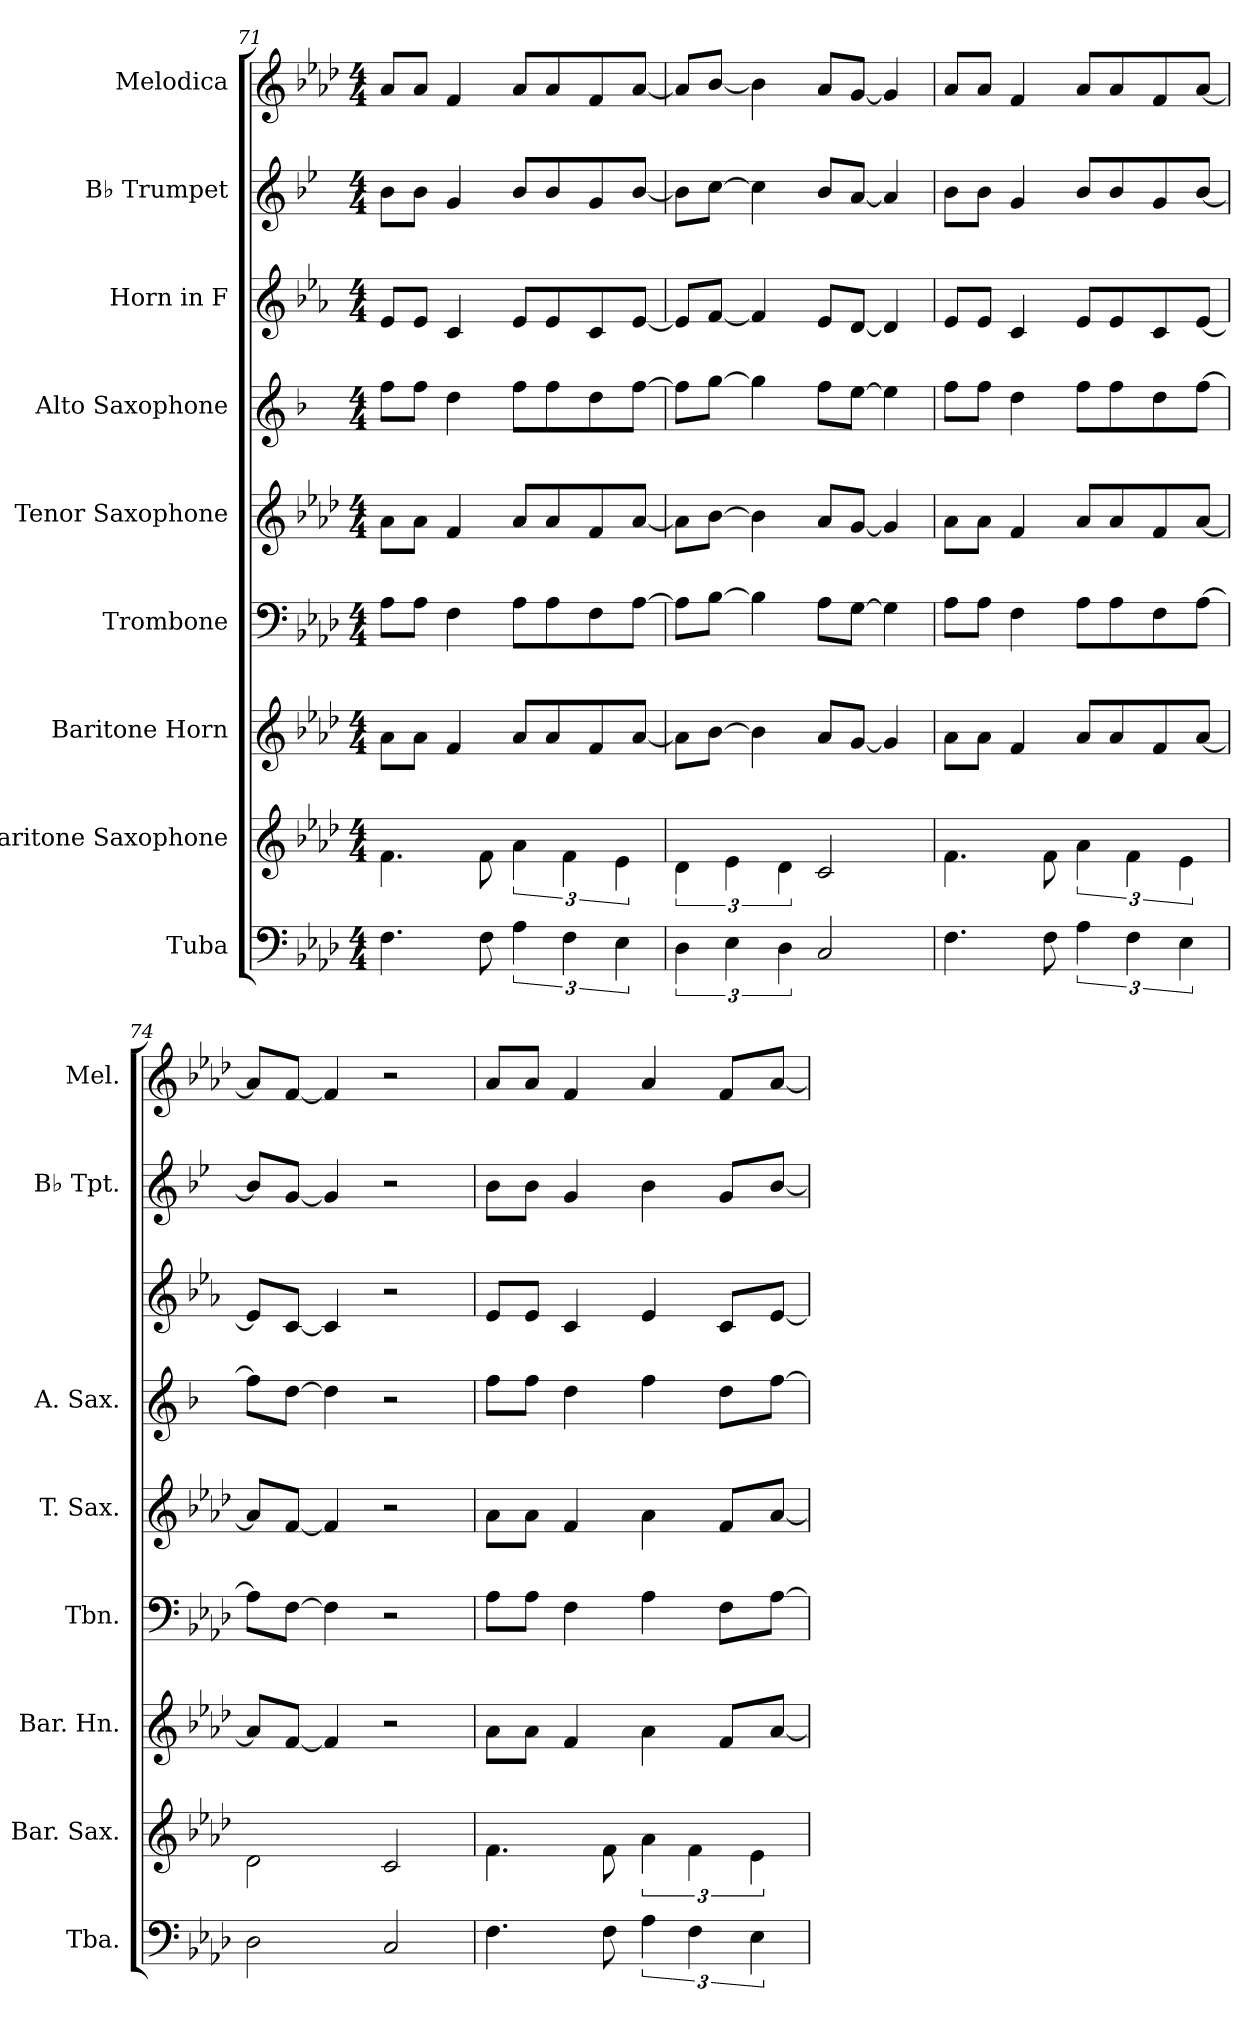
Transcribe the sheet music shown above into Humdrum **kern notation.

**kern	**kern	**kern	**kern	**kern	**kern	**kern	**kern	**kern
*part9	*part8	*part7	*part6	*part5	*part4	*part3	*part2	*part1
*staff9	*staff8	*staff7	*staff6	*staff5	*staff4	*staff3	*staff2	*staff1
*I"Tuba	*I"Baritone Saxophone	*I"Baritone Horn	*I"Trombone	*I"Tenor Saxophone	*I"Alto Saxophone	*I"Horn in F	*I"B♭ Trumpet	*I"Melodica
*I'Tba.	*I'Bar. Sax.	*I'Bar. Hn.	*I'Tbn.	*I'T. Sax.	*I'A. Sax.	*	*I'B♭ Tpt.	*I'Mel.
*clefF4	*clefG2	*clefG2	*clefF4	*clefG2	*clefG2	*clefG2	*clefG2	*clefG2
*	*ITrd12c21	*ITrd8c14	*	*ITrd8c14	*ITrd5c9	*ITrd4c7	*ITrd1c2	*
*k[b-e-a-d-]	*k[b-e-a-d-]	*k[b-e-a-d-]	*k[b-e-a-d-]	*k[b-e-a-d-]	*k[b-e-a-d-]	*k[b-e-a-d-]	*k[b-e-a-d-]	*k[b-e-a-d-]
*M4/4	*M4/4	*M4/4	*M4/4	*M4/4	*M4/4	*M4/4	*M4/4	*M4/4
=71	=71	=71	=71	=71	=71	=71	=71	=71
4.F\	4.F\	8A-\L	8A-\L	8A-\L	8a-\L	8A-/L	8a-\L	8a-/L
.	.	8A-\J	8A-\J	8A-\J	8a-\J	8A-/J	8a-\J	8a-/J
.	.	4F/	4F\	4F/	4f\	4F/	4f/	4f/
8F\	8F\	.	.	.	.	.	.	.
6A-\	6A-\	8A-/L	8A-\L	8A-/L	8a-\L	8A-/L	8a-/L	8a-/L
.	.	8A-/	8A-\	8A-/	8a-\	8A-/	8a-/	8a-/
6F\	6F\	.	.	.	.	.	.	.
.	.	8F/	8F\	8F/	8f\	8F/	8f/	8f/
6E-\	6E-\	.	.	.	.	.	.	.
.	.	[8A-/J	[8A-\J	[8A-/J	[8a-\J	[8A-/J	[8a-/J	[8a-/J
=72	=72	=72	=72	=72	=72	=72	=72	=72
6D-\	6D-\	8A-\L]	8A-\L]	8A-\L]	8a-\L]	8A-/L]	8a-\L]	8a-/L]
.	.	[8B-\J	[8B-\J	[8B-\J	[8b-\J	[8B-/J	[8b-\J	[8b-/J
6E-\	6E-\	.	.	.	.	.	.	.
.	.	4B-\]	4B-\]	4B-\]	4b-\]	4B-/]	4b-\]	4b-\]
6D-\	6D-\	.	.	.	.	.	.	.
2C/	2C/	8A-/L	8A-\L	8A-/L	8a-\L	8A-/L	8a-/L	8a-/L
.	.	[8G/J	[8G\J	[8G/J	[8g\J	[8G/J	[8g/J	[8g/J
.	.	4G/]	4G\]	4G/]	4g\]	4G/]	4g/]	4g/]
=73	=73	=73	=73	=73	=73	=73	=73	=73
4.F\	4.F\	8A-\L	8A-\L	8A-\L	8a-\L	8A-/L	8a-\L	8a-/L
.	.	8A-\J	8A-\J	8A-\J	8a-\J	8A-/J	8a-\J	8a-/J
.	.	4F/	4F\	4F/	4f\	4F/	4f/	4f/
8F\	8F\	.	.	.	.	.	.	.
6A-\	6A-\	8A-/L	8A-\L	8A-/L	8a-\L	8A-/L	8a-/L	8a-/L
.	.	8A-/	8A-\	8A-/	8a-\	8A-/	8a-/	8a-/
6F\	6F\	.	.	.	.	.	.	.
.	.	8F/	8F\	8F/	8f\	8F/	8f/	8f/
6E-\	6E-\	.	.	.	.	.	.	.
.	.	[8A-/J	[8A-\J	[8A-/J	[8a-\J	[8A-/J	[8a-/J	[8a-/J
=74	=74	=74	=74	=74	=74	=74	=74	=74
2D-\	2D-\	8A-/L]	8A-\L]	8A-/L]	8a-\L]	8A-/L]	8a-/L]	8a-/L]
.	.	[8F/J	[8F\J	[8F/J	[8f\J	[8F/J	[8f/J	[8f/J
.	.	4F/]	4F\]	4F/]	4f\]	4F/]	4f/]	4f/]
2C/	2C/	2r	2r	2r	2r	2r	2r	2r
=75	=75	=75	=75	=75	=75	=75	=75	=75
4.F\	4.F\	8A-\L	8A-\L	8A-\L	8a-\L	8A-/L	8a-\L	8a-/L
.	.	8A-\J	8A-\J	8A-\J	8a-\J	8A-/J	8a-\J	8a-/J
.	.	4F/	4F\	4F/	4f\	4F/	4f/	4f/
8F\	8F\	.	.	.	.	.	.	.
6A-\	6A-\	4A-\	4A-\	4A-\	4a-\	4A-/	4a-\	4a-/
6F\	6F\	.	.	.	.	.	.	.
.	.	8F/L	8F\L	8F/L	8f\L	8F/L	8f/L	8f/L
6E-\	6E-\	.	.	.	.	.	.	.
.	.	[8A-/J	[8A-\J	[8A-/J	[8a-\J	[8A-/J	[8a-/J	[8a-/J
=	=	=	=	=	=	=	=	=
*-	*-	*-	*-	*-	*-	*-	*-	*-
